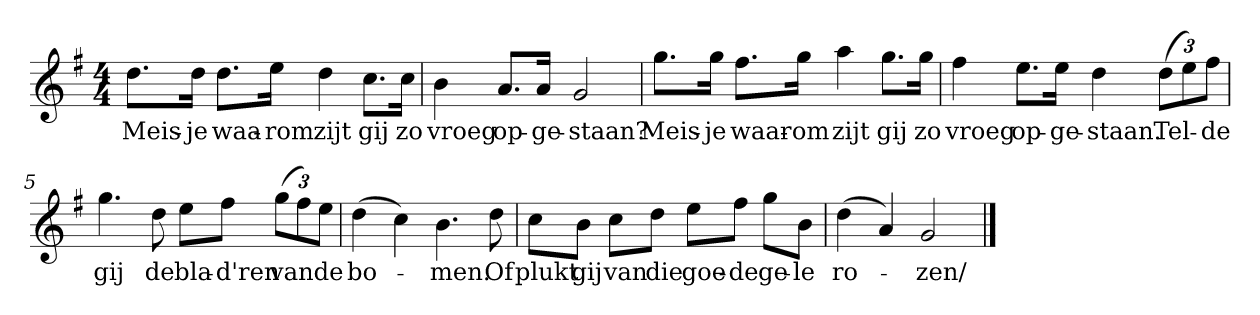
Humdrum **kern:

**kern	**text
*part1	*part1
*staff1	*staff1
*clefG2	*
*k[f#]	*
*G:	*
*M4/4	*
*MM120	*
=1	=1
8.dd\L	Meis-
16dd\Jk	-je
8.dd\L	waa-
16ee\Jk	-rom
4dd	zijt
8.cc\L	gij
16cc\Jk	zo
=2	=2
4b	vroeg
8.a/L	op-
16a/Jk	-ge-
2g	-staan?
=3	=3
8.gg\L	Meis-
16gg\Jk	-je
8.ff#\L	waar-
16gg\Jk	-om
4aa	zijt
8.gg\L	gij
16gg\Jk	zo
=4	=4
4ff#	vroeg
8.ee\L	op-
16ee\Jk	-ge-
4dd	-staan.
(12dd\L	Tel-
12ee\)	.
12ff#\J	-de
=5	=5
4.gg	gij
8dd	de
8ee\L	bla-
8ff#\J	-d'ren
(12gg\L	van
12ff#\)	.
12ee\J	de
=6	=6
(4dd	bo-
4cc)	.
4.b	-men.
8dd	Of
=7	=7
8cc\L	plukt
8b\J	gij
8cc\L	van
8dd\J	die
8ee\L	goe-
8ff#\J	-de
8gg\L	ge-
8b\J	-le
=8	=8
(4dd	ro-
4a)	.
2g	-zen/
==	==
*-	*-
